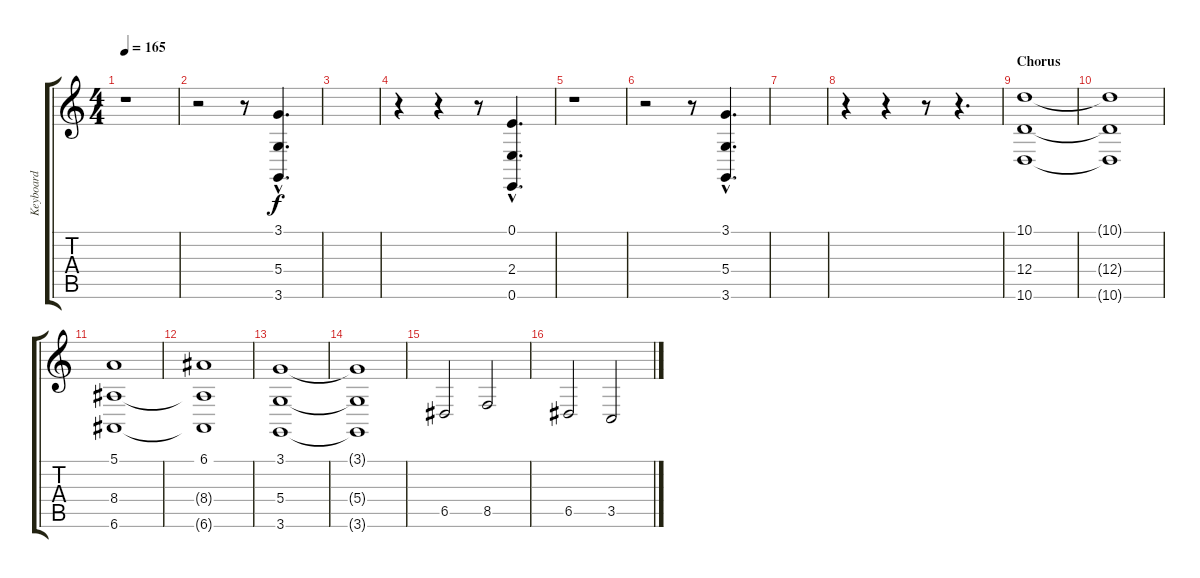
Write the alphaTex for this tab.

\track ("Keyboard" "Keyboard") {instrument stringensemble1}
\staff {score tabs}
\tuning (E4 B3 G3 D3 A2 E2) {hide}
\ts (4 4)
\tempo 165
\clef g2
\ks c
r.1{dy f} |
r.2 r.8 (3.1{hac} 5.4{hac} 3.6{hac}).4{d} |
|
r.4 r.4 r.8 (0.1{hac} 2.4{hac} 0.6{hac}).4{d} |
r.1 |
r.2 r.8 (3.1{hac} 5.4{hac} 3.6{hac}).4{d} |
|
r.4 r.4 r.8 r.4{d} |
\section ("" "Chorus")
(10.1 12.4 10.6).1 |
(10.1{t} 12.4{t} 10.6{t}).1 |
(5.1 8.4 6.6).1 |
(6.1 8.4{t} 6.6{t}).1 |
(3.1 5.4 3.6).1 |
(3.1{t} 5.4{t} 3.6{t}).1 |
6.5.2 8.5.2 |
6.5.2 3.5.2
